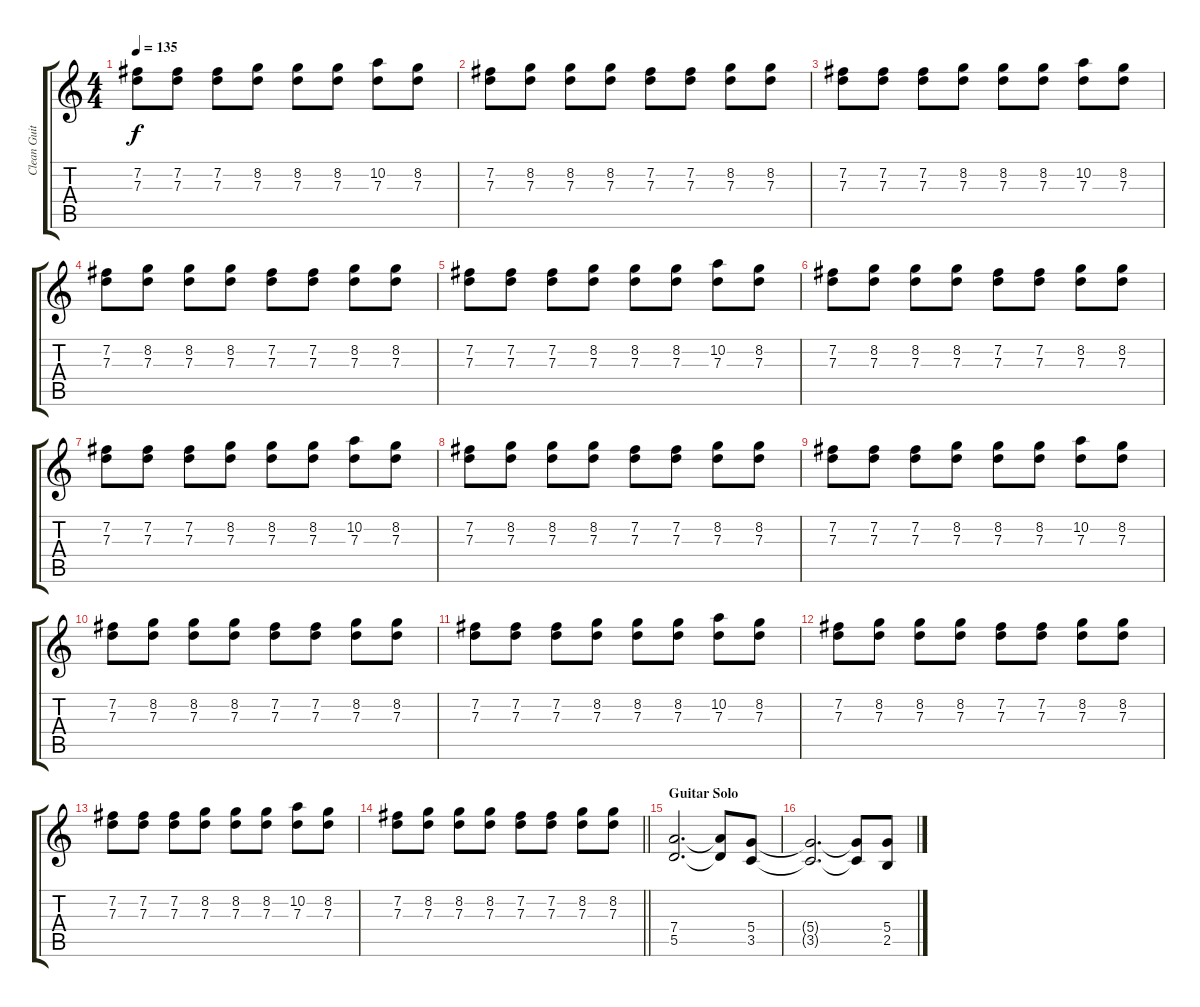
\track ("Clean Guitar " "Clean Guit") {instrument electricguitarclean}
\staff {score tabs}
\tuning (E4 B3 G3 D3 A2 E2) {hide}
\ts (4 4)
\tempo 135
\clef g2
\ks c
(7.2 7.3).8{dy f} (7.2 7.3).8 (7.2 7.3).8 (8.2 7.3).8 (8.2 7.3).8 (8.2 7.3).8 (10.2 7.3).8 (8.2 7.3).8 |
(7.2 7.3).8 (8.2 7.3).8 (8.2 7.3).8 (8.2 7.3).8 (7.2 7.3).8 (7.2 7.3).8 (8.2 7.3).8 (8.2 7.3).8 |
(7.2 7.3).8 (7.2 7.3).8 (7.2 7.3).8 (8.2 7.3).8 (8.2 7.3).8 (8.2 7.3).8 (10.2 7.3).8 (8.2 7.3).8 |
(7.2 7.3).8 (8.2 7.3).8 (8.2 7.3).8 (8.2 7.3).8 (7.2 7.3).8 (7.2 7.3).8 (8.2 7.3).8 (8.2 7.3).8 |
(7.2 7.3).8 (7.2 7.3).8 (7.2 7.3).8 (8.2 7.3).8 (8.2 7.3).8 (8.2 7.3).8 (10.2 7.3).8 (8.2 7.3).8 |
(7.2 7.3).8 (8.2 7.3).8 (8.2 7.3).8 (8.2 7.3).8 (7.2 7.3).8 (7.2 7.3).8 (8.2 7.3).8 (8.2 7.3).8 |
(7.2 7.3).8 (7.2 7.3).8 (7.2 7.3).8 (8.2 7.3).8 (8.2 7.3).8 (8.2 7.3).8 (10.2 7.3).8 (8.2 7.3).8 |
(7.2 7.3).8 (8.2 7.3).8 (8.2 7.3).8 (8.2 7.3).8 (7.2 7.3).8 (7.2 7.3).8 (8.2 7.3).8 (8.2 7.3).8 |
(7.2 7.3).8 (7.2 7.3).8 (7.2 7.3).8 (8.2 7.3).8 (8.2 7.3).8 (8.2 7.3).8 (10.2 7.3).8 (8.2 7.3).8 |
(7.2 7.3).8 (8.2 7.3).8 (8.2 7.3).8 (8.2 7.3).8 (7.2 7.3).8 (7.2 7.3).8 (8.2 7.3).8 (8.2 7.3).8 |
(7.2 7.3).8 (7.2 7.3).8 (7.2 7.3).8 (8.2 7.3).8 (8.2 7.3).8 (8.2 7.3).8 (10.2 7.3).8 (8.2 7.3).8 |
(7.2 7.3).8 (8.2 7.3).8 (8.2 7.3).8 (8.2 7.3).8 (7.2 7.3).8 (7.2 7.3).8 (8.2 7.3).8 (8.2 7.3).8 |
(7.2 7.3).8 (7.2 7.3).8 (7.2 7.3).8 (8.2 7.3).8 (8.2 7.3).8 (8.2 7.3).8 (10.2 7.3).8 (8.2 7.3).8 |
\barLineRight lightlight
(7.2 7.3).8 (8.2 7.3).8 (8.2 7.3).8 (8.2 7.3).8 (7.2 7.3).8 (7.2 7.3).8 (8.2 7.3).8 (8.2 7.3).8 |
\section ("" "Guitar Solo")
(7.4 5.5).2{d} (7.4{t} 5.5{t}).8 (5.4 3.5).8 |
(5.4{t} 3.5{t}).2{d} (5.4{t} 3.5{t}).8 (5.4 2.5).8
